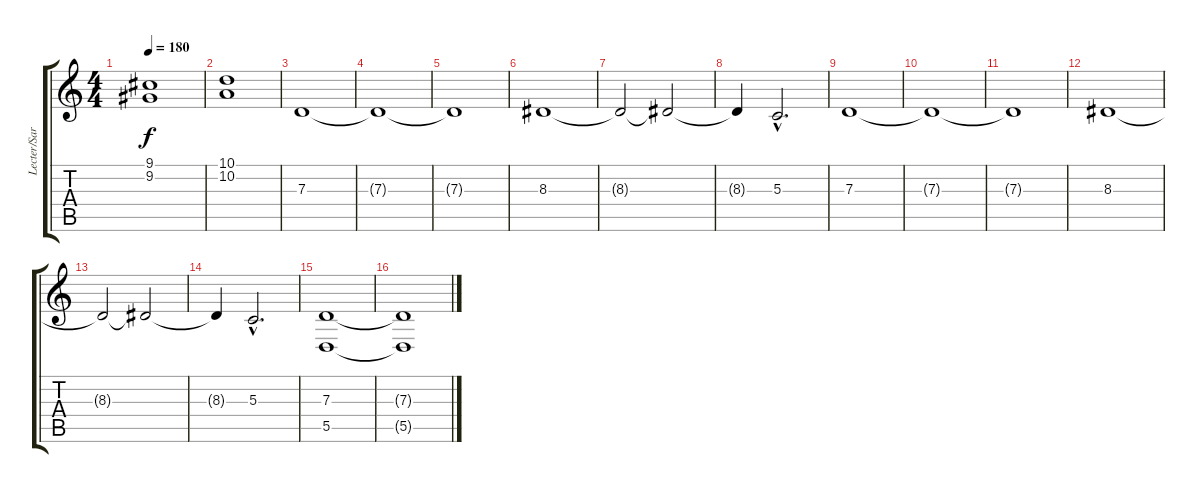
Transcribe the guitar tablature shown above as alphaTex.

\track ("Lecter/Sarah (Keyb/Choir)" "Lecter/Sar") {instrument pad4choir}
\staff {score tabs}
\tuning (E4 B3 G3 D3 A2 D2) {hide}
\ts (4 4)
\tempo 180
\clef g2
\ks c
(9.1 9.2).1{dy f} |
(10.1 10.2).1 |
7.3.1{instrument choiraahs} |
7.3{t}.1 |
7.3{t}.1 |
8.3.1 |
8.3{t}.2 8.3{t}.2 |
8.3{t}.4 5.3{hac}.2{d} |
7.3.1 |
7.3{t}.1 |
7.3{t}.1 |
8.3.1 |
8.3{t}.2 8.3{t}.2 |
8.3{t}.4 5.3{hac}.2{d} |
(7.3 5.5).1{instrument pad4choir} |
(7.3{t} 5.5{t}).1
